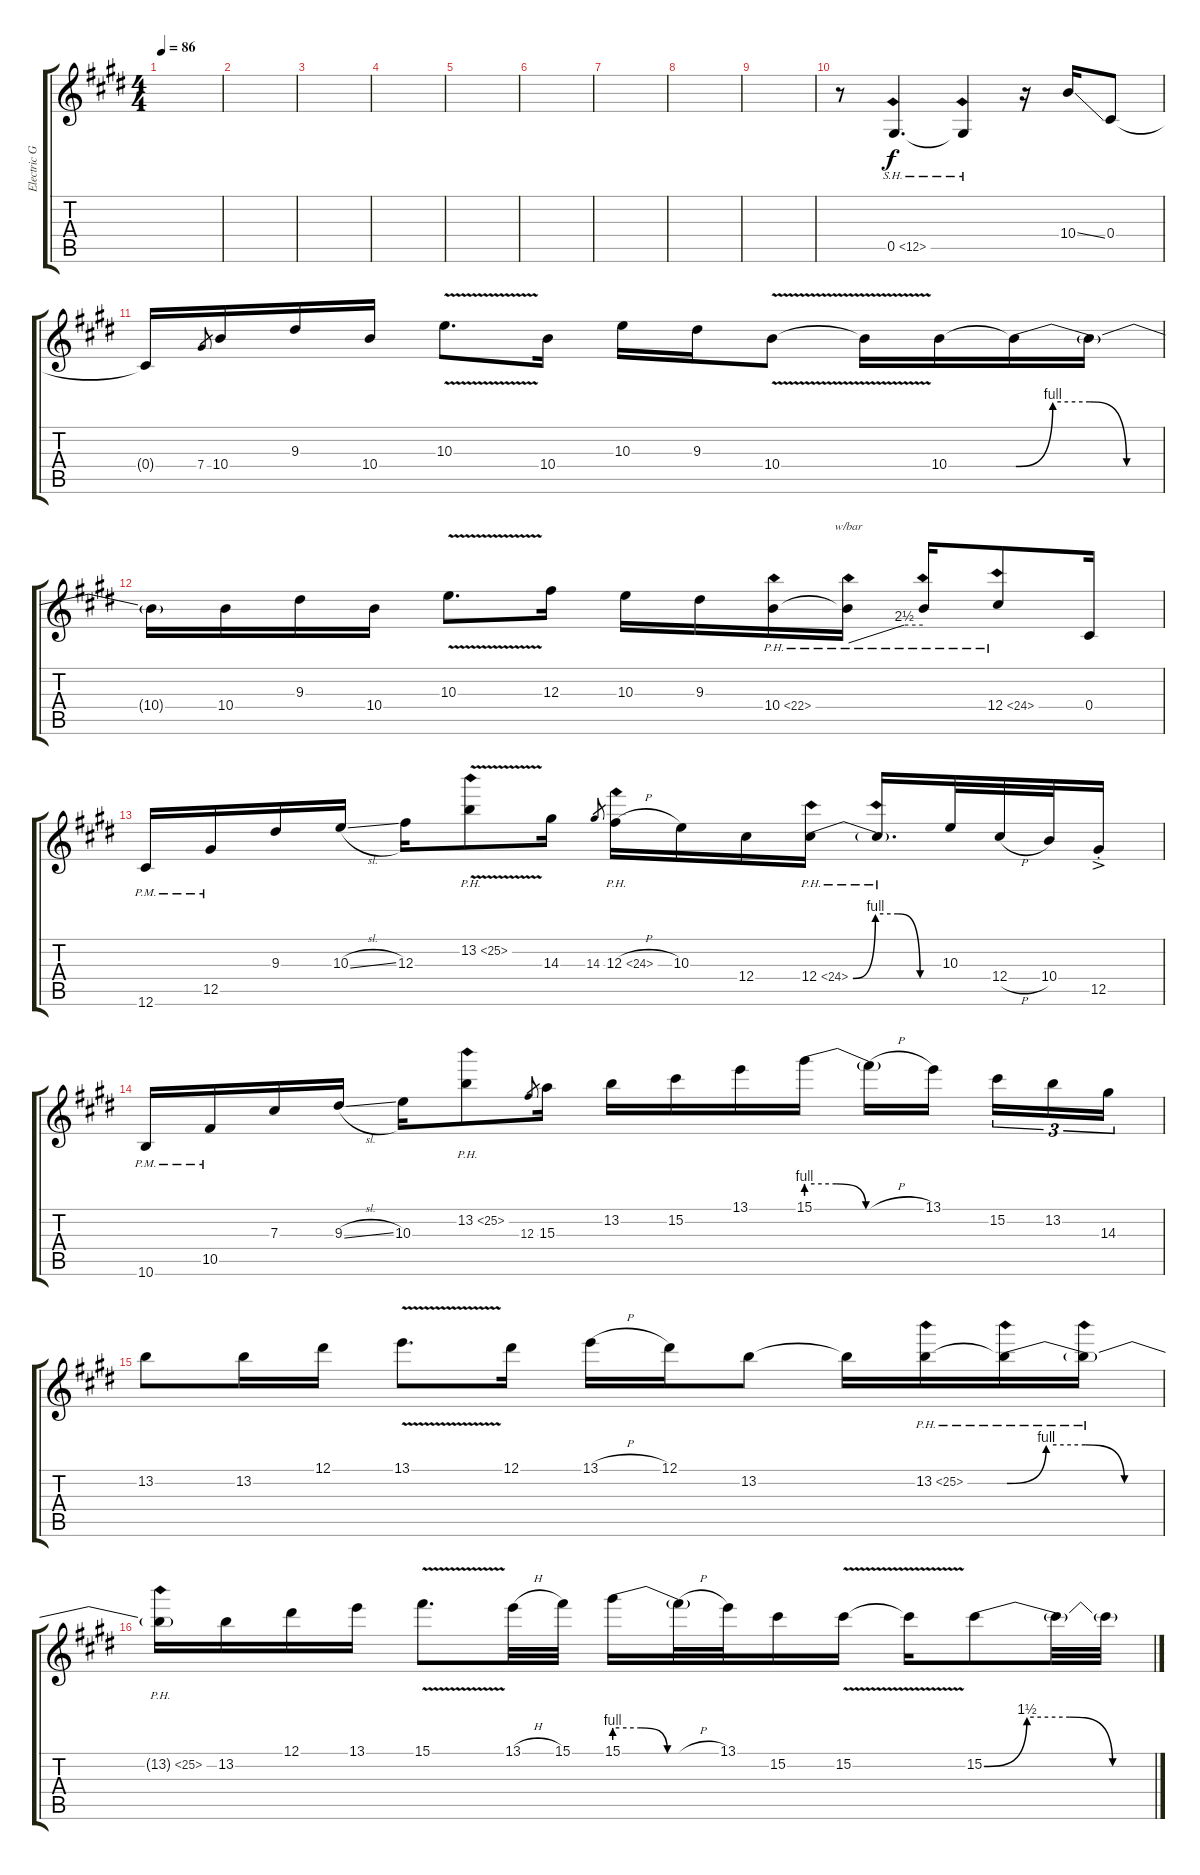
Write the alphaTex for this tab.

\track ("Electric Guitar" "Electric G") {instrument distortionguitar}
\staff {score tabs}
\tuning (Eb4 Bb3 Gb3 Db3 Ab2 Db2) {hide}
\ts (4 4)
\tempo 86
\clef g2
\ks e
|
|
|
|
|
|
|
|
|
r.8 0.5{sh 12}.4{d} 0.5{sh 12 t}.4 r.16 10.4{ss}.16 0.4.8 |
0.4{t}.16 7.4.8{gr} 10.4.16 9.3.16 10.4.16 10.3{v}.8{d} 10.4.16 10.3.16 9.3.16 10.4{v}.8 10.4{v t}.16 10.4.16 10.4{be (custom 0 0 15 4 30 4 45 0 60 0) t}.16 10.4{t}.16 |
10.4{t}.16 10.4.16 9.3.16 10.4.16 10.3{v}.8{d} 12.3.16 10.3.16 9.3.16 10.4{ph 12}.16 10.4{ph 12 t}.16{tbe (custom default 0 0 45 10 60 10)} 10.4{ph 12 t}.16 12.4{ph 12}.8 0.4.16 |
12.6{pm}.16 12.5{pm}.16 9.3.16 10.3{sl}.16 12.3.16 13.2{ph 12 v}.8 14.3.16 14.3.8{gr} 12.3{ph 12 h}.16 10.3.16 12.4.16 12.4{be (custom 0 0 15 4 30 4 45 0 60 0) ph 12}.16 12.4{ph 12 t}.16{d} 10.3.32 12.4{h}.32 10.4.32 12.5{ac st}.16 |
10.6{pm}.16 10.5{pm}.16 7.3.16 9.3{sl}.16 10.3.16 13.2{ph 12}.8 12.3.8{gr} 15.3.16 13.2.16 15.2.16 13.1.16 15.1{be (custom 0 4 15 4 30 0 60 0)}.16 15.1{h t}.16 13.1.16 15.2.16{tu (3 2)} 13.2.16{tu (3 2)} 14.3.16{tu (3 2)} |
13.2.8 13.2.16 12.1.16 13.1{v}.8{d} 12.1.16 13.1{h}.16 12.1.16 13.2.8 13.2{t}.16 13.2{ph 12}.16 13.2{be (custom 0 0 15 4 30 4 45 0 60 0) ph 12 t}.16 13.2{ph 12 t}.16 |
13.2{ph 12 t}.16 13.2.16 12.1.16 13.1.16 15.1{v}.8{d} 13.1{h}.32 15.1.32 15.1{be (custom 0 4 15 4 30 0 60 0)}.16 15.1{h t}.32 13.1.32 15.2.16 15.2{v}.16 15.2{v t}.16 15.2{be (custom 0 0 15 6 30 6 45 0 60 0)}.8 15.2{t}.32 15.2{t}.32
